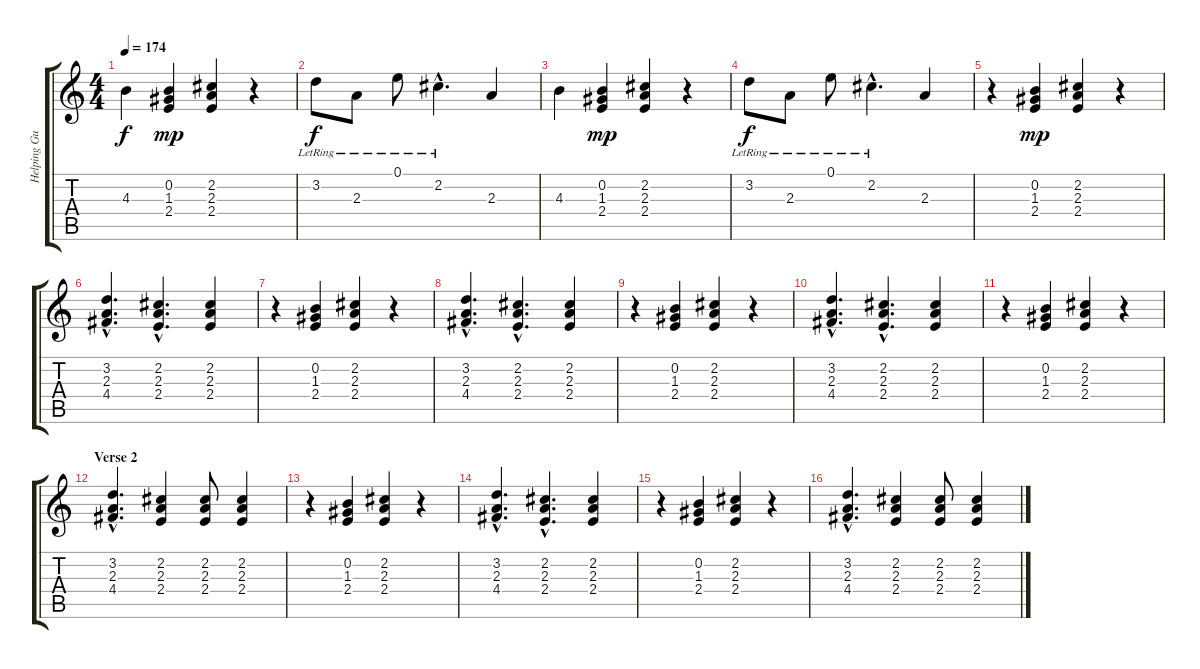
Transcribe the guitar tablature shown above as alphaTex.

\track ("Helping Guitar Track 1" "Helping Gu") {instrument electricguitarjazz}
\staff {score tabs}
\tuning (E4 B3 G3 D3 A2 E2) {hide}
\ts (4 4)
\tempo 174
\clef g2
\ks c
4.3.4{dy f} (0.2 1.3 2.4).4{dy mp} (2.2 2.3 2.4).4 r.4 |
3.2{lr}.8{dy f} 2.3{lr}.8 0.1{lr}.8 2.2{hac lr}.4{d} 2.3.4 |
4.3.4 (0.2 1.3 2.4).4{dy mp} (2.2 2.3 2.4).4 r.4 |
3.2{lr}.8{dy f} 2.3{lr}.8 0.1{lr}.8 2.2{hac lr}.4{d} 2.3.4 |
r.4 (0.2 1.3 2.4).4{dy mp} (2.2 2.3 2.4).4 r.4 |
(3.2{hac} 2.3{hac} 4.4{hac}).4{d} (2.2{hac} 2.3{hac} 2.4{hac}).4{d} (2.2 2.3 2.4).4 |
r.4 (0.2 1.3 2.4).4 (2.2 2.3 2.4).4 r.4 |
(3.2{hac} 2.3{hac} 4.4{hac}).4{d} (2.2{hac} 2.3{hac} 2.4{hac}).4{d} (2.2 2.3 2.4).4 |
r.4 (0.2 1.3 2.4).4 (2.2 2.3 2.4).4 r.4 |
(3.2{hac} 2.3{hac} 4.4{hac}).4{d} (2.2{hac} 2.3{hac} 2.4{hac}).4{d} (2.2 2.3 2.4).4 |
r.4 (0.2 1.3 2.4).4 (2.2 2.3 2.4).4 r.4 |
\section ("" "Verse 2")
(3.2{hac} 2.3{hac} 4.4{hac}).4{d} (2.2 2.3 2.4).4 (2.2 2.3 2.4).8 (2.2 2.3 2.4).4 |
r.4 (0.2 1.3 2.4).4 (2.2 2.3 2.4).4 r.4 |
(3.2{hac} 2.3{hac} 4.4{hac}).4{d} (2.2{hac} 2.3{hac} 2.4{hac}).4{d} (2.2 2.3 2.4).4 |
r.4 (0.2 1.3 2.4).4 (2.2 2.3 2.4).4 r.4 |
(3.2{hac} 2.3{hac} 4.4{hac}).4{d} (2.2 2.3 2.4).4 (2.2 2.3 2.4).8 (2.2 2.3 2.4).4
